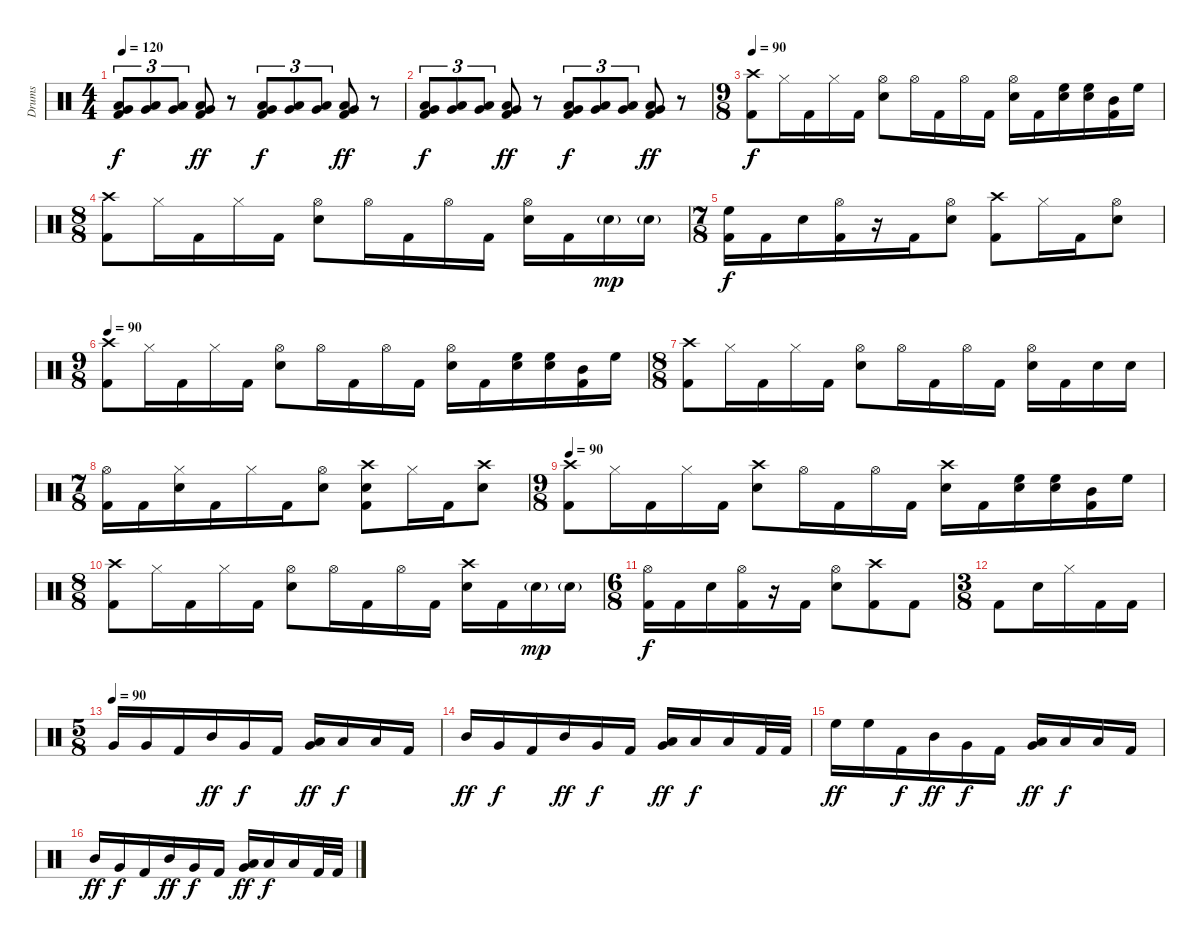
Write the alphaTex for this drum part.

\track ("Drums" "Drums") {instrument percussion}
\staff {score}
\articulation defaults
\ts (4 4)
\tempo 120
\clef neutral
\ks c
("Very Low Tom (hit)" "Low Floor Tom (hit)" "Kick (hit) 2").8{tu (3 2) dy f volume 13} ("Very Low Tom (hit)" "Low Floor Tom (hit)").8{tu (3 2)} ("Very Low Tom (hit)" "Low Floor Tom (hit)").8{tu (3 2)} ("Very Low Tom (hit)" "Low Floor Tom (hit)" "Kick (hit) 2").8{dy ff} r.8 ("Very Low Tom (hit)" "Low Floor Tom (hit)" "Kick (hit) 2").8{tu (3 2) dy f} ("Very Low Tom (hit)" "Low Floor Tom (hit)").8{tu (3 2)} ("Very Low Tom (hit)" "Low Floor Tom (hit)").8{tu (3 2)} ("Very Low Tom (hit)" "Low Floor Tom (hit)" "Kick (hit) 2").8{dy ff} r.8 |
("Very Low Tom (hit)" "Low Floor Tom (hit)" "Kick (hit) 2").8{tu (3 2) dy f volume 16} ("Very Low Tom (hit)" "Low Floor Tom (hit)").8{tu (3 2)} ("Very Low Tom (hit)" "Low Floor Tom (hit)").8{tu (3 2)} ("Very Low Tom (hit)" "Low Floor Tom (hit)" "Kick (hit) 2").8{dy ff} r.8 ("Very Low Tom (hit)" "Low Floor Tom (hit)" "Kick (hit) 2").8{tu (3 2) dy f} ("Very Low Tom (hit)" "Low Floor Tom (hit)").8{tu (3 2)} ("Very Low Tom (hit)" "Low Floor Tom (hit)").8{tu (3 2)} ("Very Low Tom (hit)" "Low Floor Tom (hit)" "Kick (hit) 2").8{dy ff} r.8 |
\ts (9 8)
\tempo 90
("Crash high (hit)" "Kick (hit) 2").8{dy f} "Hi-Hat (closed)".16 "Kick (hit) 2".16 "Hi-Hat (closed)".16 "Kick (hit) 2".16 ("Hi-Hat (open)" "Snare (hit) 2").8 "Hi-Hat (open)".16 "Kick (hit) 2".16 "Hi-Hat (open)".16 "Kick (hit) 2".16 ("Hi-Hat (open)" "Snare (hit) 2").16 "Kick (hit) 2".16 ("High Floor Tom (hit)" "Snare (hit) 2").16 ("High Floor Tom (hit)" "Snare (hit) 2").16 ("Mid Tom (hit)" "Kick (hit) 2").16 "High Floor Tom (hit)".16 |
\ts (8 8)
("Crash high (hit)" "Kick (hit) 2").8 "Hi-Hat (closed)".16 "Kick (hit) 2".16 "Hi-Hat (closed)".16 "Kick (hit) 2".16 ("Hi-Hat (open)" "Snare (hit) 2").8 "Hi-Hat (open)".16 "Kick (hit) 2".16 "Hi-Hat (open)".16 "Kick (hit) 2".16 ("Hi-Hat (open)" "Snare (hit) 2").16 "Kick (hit) 2".16 "Snare (hit) 2"{g}.16{dy mp} "Snare (hit) 2"{g}.16 |
\ts (7 8)
("High Floor Tom (hit)" "Kick (hit) 2").16{dy f} "Kick (hit) 2".16 "Snare (hit) 2".16 ("Hi-Hat (open)" "Kick (hit) 2").16 r.16 "Kick (hit) 2".16 ("Hi-Hat (open)" "Snare (hit) 2").8 ("Crash high (hit)" "Kick (hit) 2").8 "Hi-Hat (closed)".16 "Kick (hit) 2".16 ("Hi-Hat (open)" "Snare (hit) 2").8 |
\ts (9 8)
\tempo 90
("Crash high (hit)" "Kick (hit) 2").8 "Hi-Hat (closed)".16 "Kick (hit) 2".16 "Hi-Hat (closed)".16 "Kick (hit) 2".16 ("Hi-Hat (open)" "Snare (hit) 2").8 "Hi-Hat (open)".16 "Kick (hit) 2".16 "Hi-Hat (open)".16 "Kick (hit) 2".16 ("Hi-Hat (open)" "Snare (hit) 2").16 "Kick (hit) 2".16 ("High Floor Tom (hit)" "Snare (hit) 2").16 ("High Floor Tom (hit)" "Snare (hit) 2").16 ("Mid Tom (hit)" "Kick (hit) 2").16 "High Floor Tom (hit)".16 |
\ts (8 8)
("Crash high (hit)" "Kick (hit) 2").8 "Hi-Hat (closed)".16 "Kick (hit) 2".16 "Hi-Hat (closed)".16 "Kick (hit) 2".16 ("Hi-Hat (open)" "Snare (hit) 2").8 "Hi-Hat (open)".16 "Kick (hit) 2".16 "Hi-Hat (open)".16 "Kick (hit) 2".16 ("Hi-Hat (open)" "Snare (hit) 2").16 "Kick (hit) 2".16 "Snare (hit) 2".16 "Snare (hit) 2".16 |
\ts (7 8)
("Hi-Hat (open)" "Kick (hit) 2").16 "Kick (hit) 2".16 ("Hi-Hat (closed)" "Snare (hit) 2").16 "Kick (hit) 2".16 "Hi-Hat (closed)".16 "Kick (hit) 2".16 ("Hi-Hat (open)" "Snare (hit) 2").8 ("Crash high (hit)" "Snare (hit) 2" "Kick (hit) 2").8 "Hi-Hat (closed)".16 "Kick (hit) 2".16 ("Crash high (hit)" "Snare (hit) 2").8 |
\ts (9 8)
\tempo 90
("Crash high (hit)" "Kick (hit) 2").8 "Hi-Hat (closed)".16 "Kick (hit) 2".16 "Hi-Hat (closed)".16 "Kick (hit) 2".16 ("Crash high (hit)" "Snare (hit) 2").8 "Hi-Hat (open)".16 "Kick (hit) 2".16 "Hi-Hat (open)".16 "Kick (hit) 2".16 ("Crash high (hit)" "Snare (hit) 2").16 "Kick (hit) 2".16 ("High Floor Tom (hit)" "Snare (hit) 2").16 ("High Floor Tom (hit)" "Snare (hit) 2").16 ("Mid Tom (hit)" "Kick (hit) 2").16 "High Floor Tom (hit)".16 |
\ts (8 8)
("Crash high (hit)" "Kick (hit) 2").8 "Hi-Hat (closed)".16 "Kick (hit) 2".16 "Hi-Hat (closed)".16 "Kick (hit) 2".16 ("Hi-Hat (open)" "Snare (hit) 2").8 "Hi-Hat (open)".16 "Kick (hit) 2".16 "Hi-Hat (open)".16 "Kick (hit) 2".16 ("Crash high (hit)" "Snare (hit) 2").16 "Kick (hit) 2".16 "Snare (hit) 2"{g}.16{dy mp} "Snare (hit) 2"{g}.16 |
\ts (6 8)
("Hi-Hat (open)" "Kick (hit) 2").16{dy f} "Kick (hit) 2".16 "Snare (hit) 2".16 ("Hi-Hat (open)" "Kick (hit) 2").16 r.16 "Kick (hit) 2".16 ("Hi-Hat (open)" "Snare (hit) 2").8 ("Crash high (hit)" "Kick (hit) 2").8 "Kick (hit) 2".8 |
\ts (3 8)
"Kick (hit) 2".8 "Snare (hit) 2".16 "Hi-Hat (closed)".16 "Kick (hit) 2".16 "Kick (hit) 2".16 |
\ts (5 8)
\tempo (90)
"Very Low Tom (hit)".16 "Very Low Tom (hit)".16 "Kick (hit) 2".16 "Mid Tom (hit)".16{dy ff} "Very Low Tom (hit)".16{dy f} "Kick (hit) 2".16 ("Very Low Tom (hit)" "Low Floor Tom (hit)").16{dy ff} "Low Floor Tom (hit)".16{dy f} "Low Floor Tom (hit)".16 "Kick (hit) 2".16 |
"Mid Tom (hit)".16{dy ff} "Very Low Tom (hit)".16{dy f} "Kick (hit) 2".16 "Mid Tom (hit)".16{dy ff} "Very Low Tom (hit)".16{dy f} "Kick (hit) 2".16 ("Very Low Tom (hit)" "Low Floor Tom (hit)").16{dy ff} "Low Floor Tom (hit)".16{dy f} "Low Floor Tom (hit)".16 "Kick (hit) 2".32 "Kick (hit) 2".32 |
"High Floor Tom (hit)".16{dy ff} "High Floor Tom (hit)".16 "Kick (hit) 2".16{dy f} "Mid Tom (hit)".16{dy ff} "Very Low Tom (hit)".16{dy f} "Kick (hit) 2".16 ("Very Low Tom (hit)" "Low Floor Tom (hit)").16{dy ff} "Low Floor Tom (hit)".16{dy f} "Low Floor Tom (hit)".16 "Kick (hit) 2".16 |
"Mid Tom (hit)".16{dy ff} "Very Low Tom (hit)".16{dy f} "Kick (hit) 2".16 "Mid Tom (hit)".16{dy ff} "Very Low Tom (hit)".16{dy f} "Kick (hit) 2".16 ("Very Low Tom (hit)" "Low Floor Tom (hit)").16{dy ff} "Low Floor Tom (hit)".16{dy f} "Low Floor Tom (hit)".16 "Kick (hit) 2".32 "Kick (hit) 2".32
